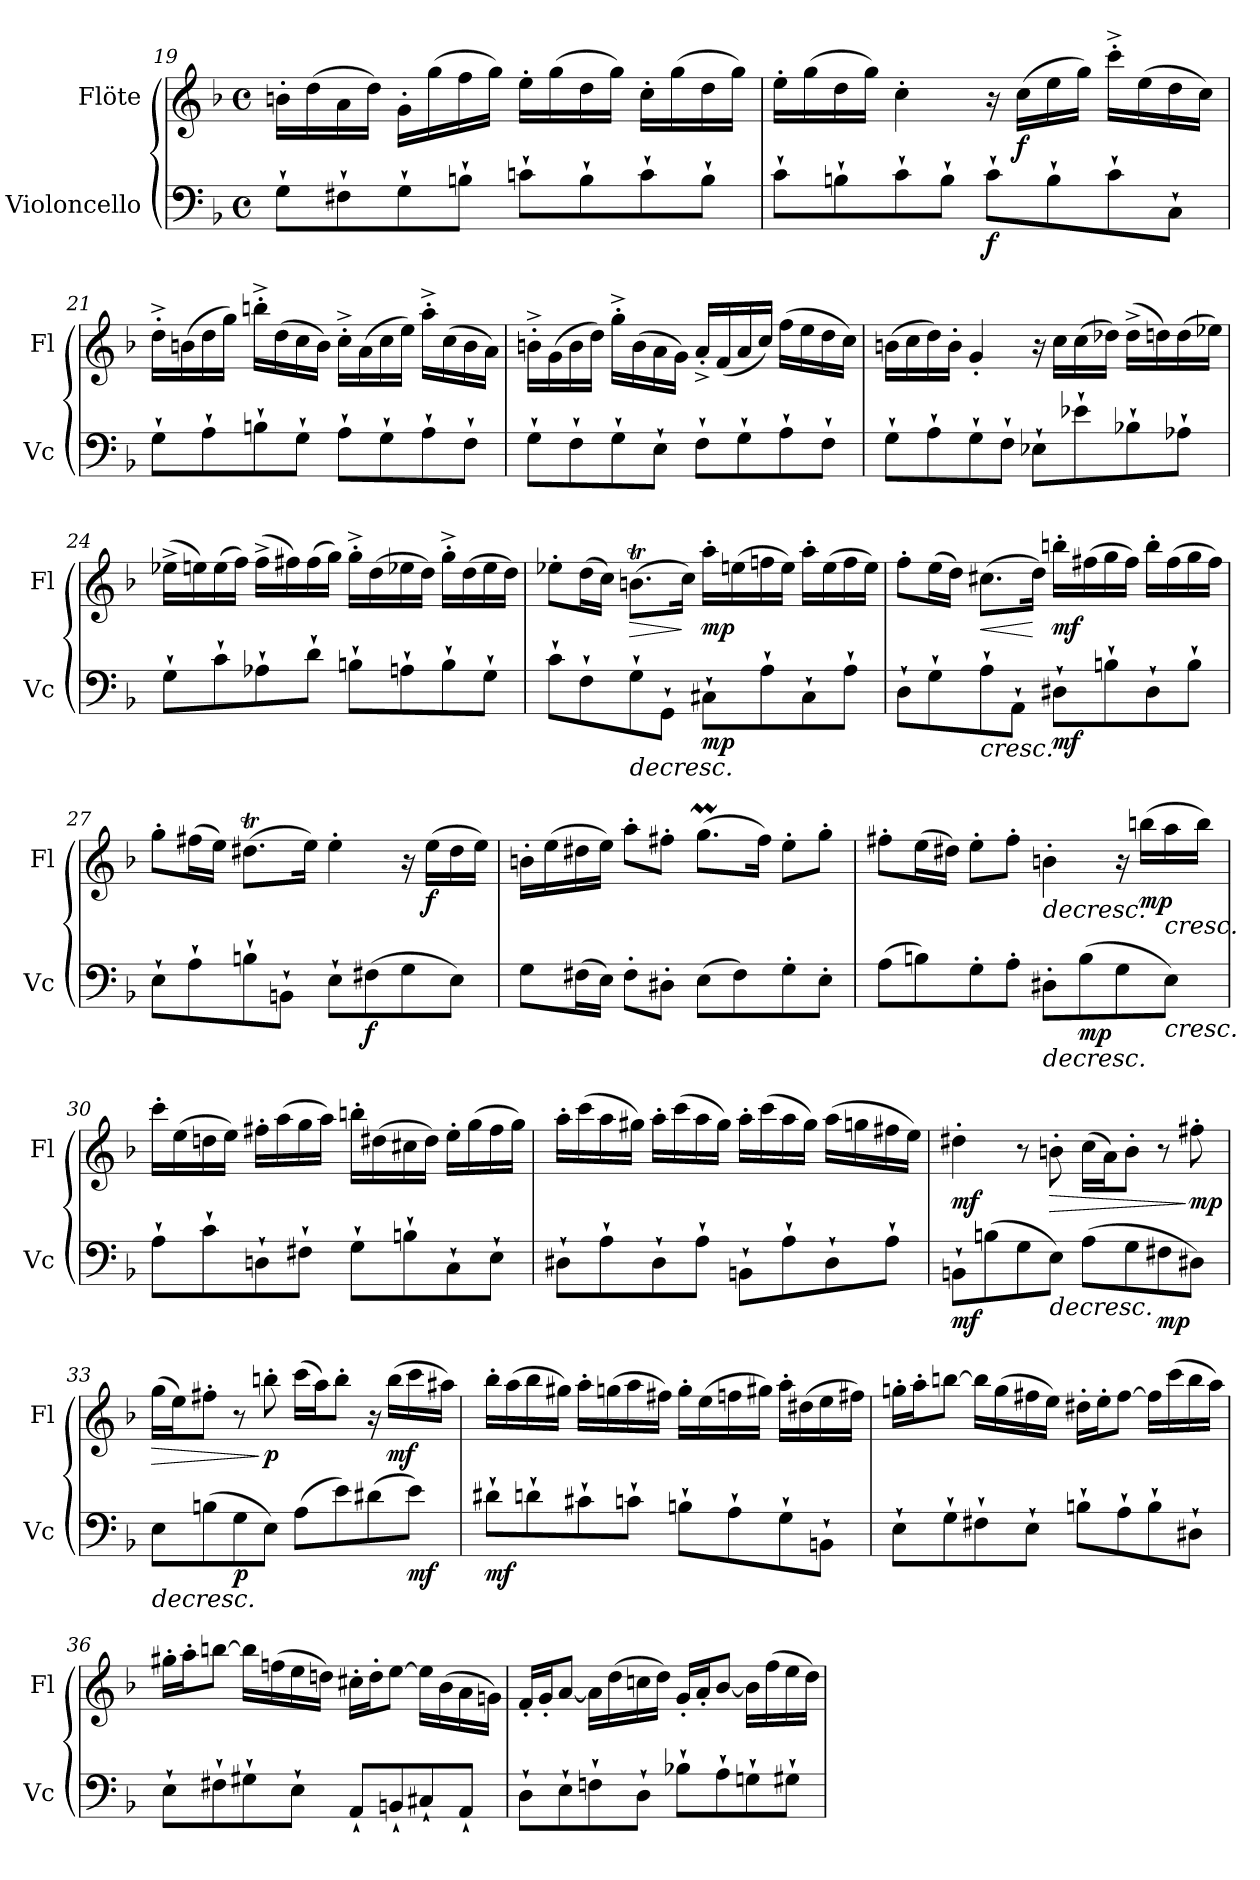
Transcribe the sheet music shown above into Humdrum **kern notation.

**kern	**dynam	**kern	**dynam
*part2	*part2	*part1	*part1
*staff2	*staff2	*staff1	*staff1
*I"Violoncello	*	*I"Flöte	*
*I'Vc	*	*I'Fl	*
*clefF4	*	*clefG2	*
*k[b-]	*	*k[b-]	*
*M4/4	*	*M4/4	*
*met(c)	*	*met(c)	*
=19	=19	=19	=19
8G`\L	.	16bn'\LL	.
.	.	(>16dd\	.
8F#X`\	.	16a\	.
.	.	16dd\JJ)	.
8G`\	.	16g'\LL	.
.	.	(>16gg\	.
8Bn`\J	.	16ff\	.
.	.	16gg\JJ)	.
8cn`\L	.	16ee'\LL	.
.	.	(>16gg\	.
8B`\	.	16dd\	.
.	.	16gg\JJ)	.
8c`\	.	16cc'\LL	.
.	.	(>16gg\	.
8B`\J	.	16dd\	.
.	.	16gg\JJ)	.
=20	=20	=20	=20
8c`\L	.	16ee'\LL	.
.	.	(>16gg\	.
8Bn`\	.	16dd\	.
.	.	16gg\JJ)	.
8c`\	.	4cc'\	.
8B`\J	.	.	.
!	!LO:DY:b	!	!
8c`\L	f	16r	.
!	!	!	!LO:DY:b
.	.	(>16cc\LL	f
8B`\	.	16ee\	.
.	.	16gg\JJ)	.
8c`\	.	16ccc'^\LL	.
.	.	(>16ee\	.
8C`\J	.	16dd\	.
.	.	16cc\JJ)	.
!!LO:LB:g=z
=21	=21	=21	=21
8G`\L	.	16dd'^\LL	.
.	.	(>16bn\	.
8A`\	.	16dd\	.
.	.	16gg\JJ)	.
8Bn`\	.	16bbn'^\LL	.
.	.	(>16dd\	.
8G`\J	.	16cc\	.
.	.	16b\JJ)	.
8A`\L	.	16cc'^\LL	.
.	.	(>16a\	.
8G`\	.	16cc\	.
.	.	16ee\JJ)	.
8A`\	.	16aa'^\LL	.
.	.	(>16cc\	.
8F`\J	.	16b\	.
.	.	16a\JJ)	.
=22	=22	=22	=22
8G`\L	.	16bn'^\LL	.
.	.	(>16g\	.
8F`\	.	16b\	.
.	.	16dd\JJ)	.
8G`\	.	16gg'^\LL	.
.	.	(>16b\	.
8E`\J	.	16a\	.
.	.	16g\JJ)	.
8F`\L	.	16a'^/LL	.
.	.	(<16f/	.
8G`\	.	16a/	.
.	.	16cc/JJ)	.
8A`\	.	(>16ff\LL	.
.	.	16ee\	.
8F`\J	.	16dd\	.
.	.	16cc\JJ)	.
!!LO:LB:g=z
=23	=23	=23	=23
8G`\L	.	(>16bn\LL	.
.	.	16cc\	.
8A`\	.	16dd\)	.
.	.	16b'\JJ	.
8G`\	.	4g'/	.
8F`\J	.	.	.
8E-X`\L	.	16r	.
.	.	16cc\LL	.
8e-X`\	.	(>16cc\	.
.	.	16dd-X\JJ)	.
8B-X`\	.	(>16dd-^\LL	.
.	.	16ddn\)	.
8A-X`\J	.	(>16dd\	.
.	.	16ee-X\JJ)	.
=24	=24	=24	=24
8G`\L	.	(>16ee-X^\LL	.
.	.	16een\)	.
8c`\	.	(>16ee\	.
.	.	16ff\JJ)	.
8A-X`\	.	(>16ff^\LL	.
.	.	16ff#X\)	.
8d`\J	.	(>16ff#\	.
.	.	16gg\JJ)	.
8Bn`\L	.	16gg'^\LL	.
.	.	(>16dd\	.
8An`\	.	16ee-X\	.
.	.	16dd\JJ)	.
8B`\	.	16gg'^\LL	.
.	.	(>16dd\	.
8G`\J	.	16ee-\	.
.	.	16dd\JJ)	.
!!LO:LB:g=z
=25	=25	=25	=25
8c`\L	.	8ee-X'\L	.
8F`\	.	(>16dd\L	.
.	.	16cc\JJ)	.
!	!LO:HP:b	!	!LO:HP:b
8G`\	>	(>8.bnt\L	>
8GG`\J	.	.	.
.	.	16cc\Jk)	]
!	!LO:DY:b	!	!LO:DY:b
8C#X`\L	mp	16aa'\LL	mp
.	.	(>16een\	.
8A`\	.	16ffn\	.
.	.	16ee\JJ)	.
8C#`\	.	16aa'\LL	.
.	.	(>16ee\	.
8A`\J	.	16ff\	.
.	.	16ee\JJ)	.
=26	=26	=26	=26
8D`\L	.	8ff'\L	.
8G`\	.	(>16ee\L	.
.	.	16dd\JJ)	.
!	!LO:HP:b	!	!LO:HP:b
8A`\	<	(>8.cc#X\L	<
8AA`\J	]	.	.
.	.	16dd\Jk)	[
!	!LO:DY:b	!	!LO:DY:b
8D#X`\L	mf	16bbn'\LL	mf
.	.	(>16ff#X\	.
8Bn`\	.	16gg\	.
.	.	16ff#\JJ)	.
8D#`\	.	16bb'\LL	.
.	.	(>16ff#\	.
8B`\J	.	16gg\	.
.	.	16ff#\JJ)	.
=27	=27	=27	=27
8E`\L	.	8gg'\L	.
8A`\	.	(>16ff#X\L	.
.	.	16ee\JJ)	.
8Bn`\	.	(>8.dd#Xt\L	.
8BBn`\J	.	.	.
.	.	16ee\Jk)	.
8E`\L	.	4ee'\	.
!	!LO:DY:b	!	!
(>8F#X\	f	.	.
8G\	.	16r	.
!	!	!	!LO:DY:b
.	.	(>16ee\LL	f
8E\J)	.	16dd#\	.
.	.	16ee\JJ)	.
!!LO:LB:g=z
=28	=28	=28	=28
8G\L	.	16bn'\LL	.
.	.	(>16ee\	.
(>16F#X\L	.	16dd#X\	.
16E\JJ)	.	16ee\JJ)	.
8F#'\L	.	8aa'\L	.
8D#X'\J	.	8ff#X'\J	.
(>8E\L	.	(>8.ggM\L	.
8F#\)	.	.	.
.	.	16ff#\Jk)	.
8G'\	.	8ee'\L	.
8E'\J	.	8gg'\J	.
=29	=29	=29	=29
(>8A\L	.	8ff#X'\L	.
8Bn\)	.	(>16ee\L	.
.	.	16dd#X\JJ)	.
8G'\	.	8ee'\L	.
8A'\J	.	8ff#'\J	.
!	!LO:HP:b	!	!LO:HP:b
8D#X'\L	>	4bn'\	>
!	!LO:DY:n=1:b	!	!
(>8B\	[ mp	.	.
8G\	.	16r	.
!	!	!	!LO:DY:b
.	.	(>16bbn\LL	mp
!	!	!LO:TX:b:i:t=cresc.	!
!LO:TX:b:i:t=cresc.	!	!	!
8E\J)	.	16aa\	.
.	.	16bb\JJ)	.
!!LO:PB:g=z
=30	=30	=30	=30
8A`\L	.	16ccc'\LL	.
.	.	(>16ee\	.
8c`\	.	16ddn\	.
.	.	16ee\JJ)	.
8Dn`\	.	16ff#X'\LL	.
.	.	(>16aa\	.
8F#X`\J	.	16gg\	.
.	.	16aa\JJ)	.
8G`\L	.	16bbn'\LL	.
.	.	(>16dd#X\	.
8Bn`\	.	16cc#X\	.
.	.	16dd#\JJ)	.
8C`\	.	16ee'\LL	.
.	.	(>16gg\	.
8E`\J	.	16ff#\	.
.	.	16gg\JJ)	.
=31	=31	=31	=31
8D#X`\L	.	16aa'\LL	.
.	.	(>16ccc\	.
8A`\	.	16aa\	.
.	.	16gg#X\JJ)	.
8D#`\	.	16aa'\LL	.
.	.	(>16ccc\	.
8A`\J	.	16aa\	.
.	.	16gg#\JJ)	.
8BBn`\L	.	16aa'\LL	.
.	.	(>16ccc\	.
8A`\	.	16aa\	.
.	.	16gg#\JJ)	.
8D#`\	.	(>16aa\LL	.
.	.	16ggn\	.
8A`\J	.	16ff#X\	.
.	.	16ee\JJ)	.
!!LO:LB:g=z
=32	=32	=32	=32
!	!LO:DY:b	!	!LO:DY:b
8BBn`\L	mf	4dd#X'\	mf
(>8Bn\	.	.	.
8G\	.	8r	.
!	!LO:HP:b	!	!LO:HP:b
8E\J)	>	8bn'\	>
(>8A\L	.	(>16cc\LL	.
.	.	16a\J)	.
8G\	.	8b'\J	.
!	!LO:DY:b	!	!
8F#X\	mp	8r	.
!	!	!	!LO:DY:n=1:b
8D#X\J)	]	8ff#X'\	] mp
=33	=33	=33	=33
!	!LO:HP:b	!	!LO:HP:b
8E\L	>	(>16gg\LL	>
.	.	16ee\J)	.
(>8Bn\	.	8ff#X'\J	.
!	!LO:DY:b	!	!
8G\	p	8r	.
!	!	!	!LO:DY:n=1:b
8E\J)	]	8bbn'\	] p
(>8A\L	.	(>16ccc\LL	.
.	.	16aa\J)	.
8e\)	.	8bb'\J	.
(>8d#X\	]	16r	]
!	!	!	!LO:DY:n=2:b
.	.	(>16bb\LL	mf
!	!LO:DY:b	!	!
8e\J)	mf	16ccc\	.
.	.	16aa#X\JJ)	.
!!LO:LB:g=z
=34	=34	=34	=34
!	!LO:DY:b	!	!
8d#X`\L	mf	16bb-'\LL	.
.	.	(>16aa\	.
8dn`\	.	16bb-\	.
.	.	16gg#X\JJ)	.
8c#X`\	.	16aa'\LL	.
.	.	(>16ggn\	.
8cn`\J	.	16aa\	.
.	.	16ff#X\JJ)	.
8Bn`\L	.	16gg'\LL	.
.	.	(>16ee\	.
8A`\	.	16ffn\	.
.	.	16gg#X\JJ)	.
8G`\	.	16aa'\LL	.
.	.	(>16dd#X\	.
8BBn`\J	.	16ee\	.
.	.	16ff#X\JJ)	.
=35	=35	=35	=35
8E`\L	.	16ggn'\LL	.
.	.	16aa'\J	.
8G`\	.	[8bbn\J	.
8F#X`\	.	16bb\LL]	.
.	.	(>16gg\	.
8E`\J	.	16ff#X\	.
.	.	16ee\JJ)	.
8Bn`\L	.	16dd#X'\LL	.
.	.	16ee'\J	.
8A`\	.	[8ff#\J	.
8B`\	.	16ff#\LL]	.
.	.	(>16ccc\	.
8D#X`\J	.	16bb\	.
.	.	16aa\JJ)	.
!!LO:LB:g=z
=36	=36	=36	=36
8E`\L	.	16gg#X'\LL	.
.	.	16aa'\J	.
8F#X`\	.	[8bbn\J	.
8G#X`\	.	16bb\LL]	.
.	.	(>16ffn\	.
8E`\J	.	16ee\	.
.	.	16ddn\JJ)	.
8AA`/L	.	16cc#X'\LL	.
.	.	16dd'\J	.
8BBn`/	.	[8ee\J	.
8C#X`/	.	16ee\LL]	.
.	.	(>16b-\	.
8AA`/J	.	16a\	.
.	.	16gn\JJ)	.
=37	=37	=37	=37
8D`\L	.	16f'/LL	.
.	.	16g'/J	.
8E`\	.	[8a/J	.
8Fn`\	.	16a\LL]	.
.	.	(>16dd\	.
8D`\J	.	16ccn\	.
.	.	16dd\JJ)	.
8B-X`\L	.	16g'/LL	.
.	.	16a'/J	.
8A`\	.	[8b-/J	.
8Gn`\	.	16b-\LL]	.
.	.	(>16ff\	.
8G#X`\J	.	16ee\	.
.	.	16dd\JJ)	.
=	=	=	=
*-	*-	*-	*-
